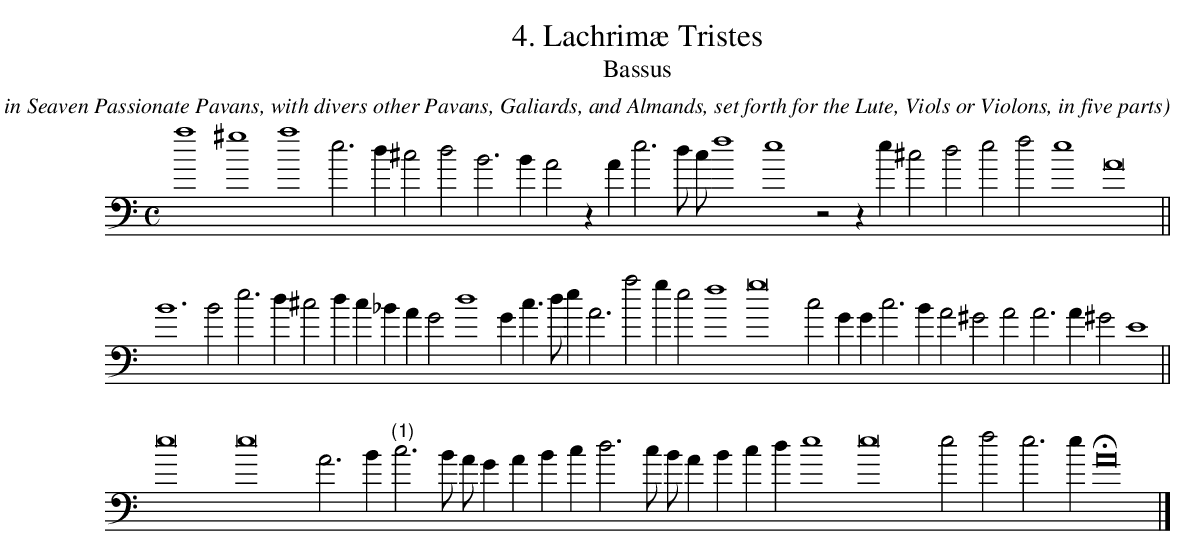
X:1
T:4. Lachrim\ae Tristes
T:Bassus
C: John Dowland
O: From Lachrimae, or Seaven Teares figured in Seaven Passionate Pavans, with divers other Pavans, Galiards, and Almands, set forth for the Lute, Viols or Violons, in five parts
L:1/4
M:C
K:Amin bass
a4 ^g4 a4 e3 d ^c2 d2 B3 B A2 z A e3 d/ c/ f4 e4 z2 z e ^c2 d2 e2 f2 e4 A8 ||
B6 B2 e3 d ^c2 d c _B A G2 d4 G c > d e A3 a2 g e2 f4 g8 c2 G G c3 B A2 ^G2 A2 A3 A ^G2 E4 ||
e8 e8 A3 B "(1)"c3 B/ A/ G A B c d3 c/ B/ A B c d e4 e8 e2 f2 e3 e HA8 |]
